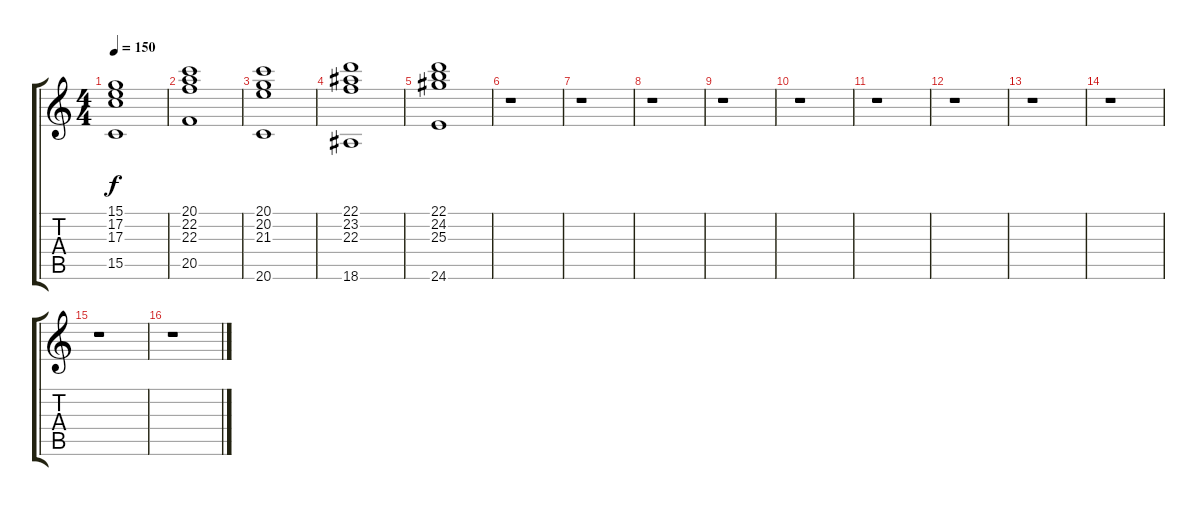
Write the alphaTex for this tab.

\track "" {instrument stringensemble1}
\staff {score tabs}
\tuning (E4 B3 G3 D3 A2 E2) {hide}
\ts (4 4)
\tempo 150
\clef g2
\ks c
(15.1 17.2 17.3 15.5).1{dy f} |
(20.1 22.2 22.3 20.5).1 |
(20.1 20.2 21.3 20.6).1 |
(22.1 23.2 22.3 18.6).1 |
(22.1 24.2 25.3 24.6).1 |
r.1 |
r.1 |
r.1 |
r.1 |
r.1 |
r.1 |
r.1 |
r.1 |
r.1 |
r.1 |
r.1
